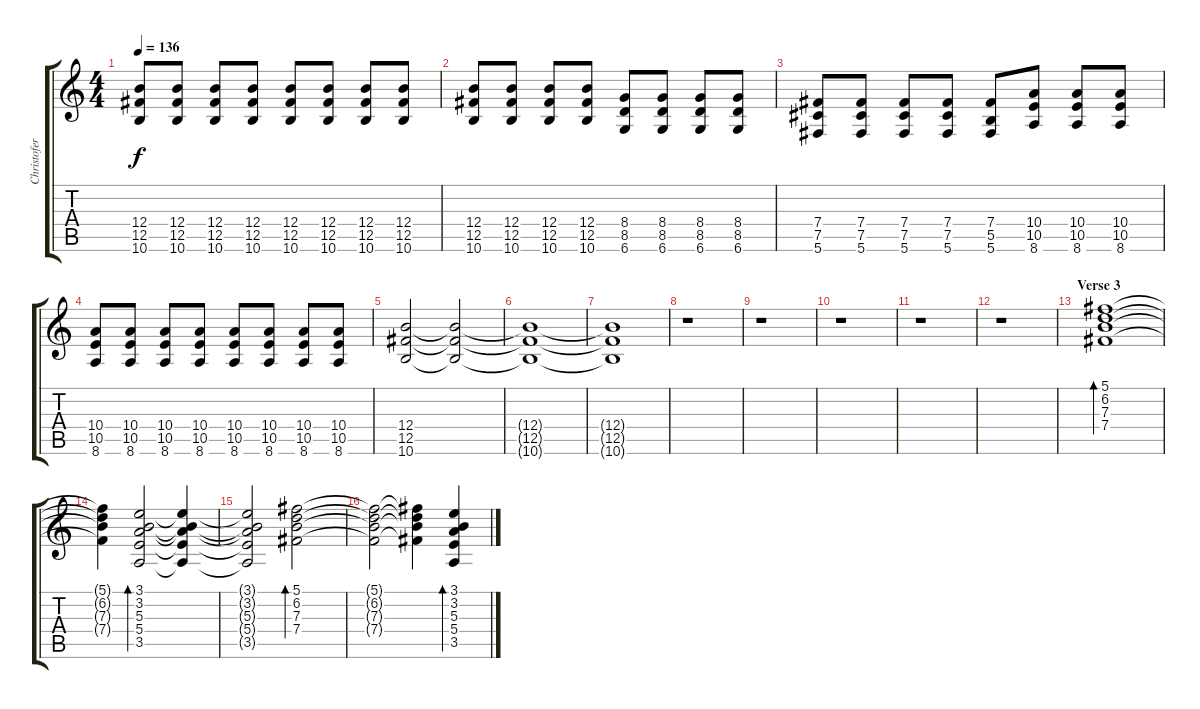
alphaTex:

\track ("Christofer Johnsson" "Christofer") {instrument overdrivenguitar}
\staff {score tabs}
\tuning (Db4 Ab3 E3 B2 Gb2 Db2) {hide}
\ts (4 4)
\tempo 136
\clef g2
\ks c
(12.4 12.5 10.6).8{dy f} (12.4 12.5 10.6).8 (12.4 12.5 10.6).8 (12.4 12.5 10.6).8 (12.4 12.5 10.6).8 (12.4 12.5 10.6).8 (12.4 12.5 10.6).8 (12.4 12.5 10.6).8 |
(12.4 12.5 10.6).8 (12.4 12.5 10.6).8 (12.4 12.5 10.6).8 (12.4 12.5 10.6).8 (8.4 8.5 6.6).8 (8.4 8.5 6.6).8 (8.4 8.5 6.6).8 (8.4 8.5 6.6).8 |
(7.4 7.5 5.6).8 (7.4 7.5 5.6).8 (7.4 7.5 5.6).8 (7.4 7.5 5.6).8 (7.4 5.5 5.6).8 (10.4 10.5 8.6).8 (10.4 10.5 8.6).8 (10.4 10.5 8.6).8 |
(10.4 10.5 8.6).8 (10.4 10.5 8.6).8 (10.4 10.5 8.6).8 (10.4 10.5 8.6).8 (10.4 10.5 8.6).8 (10.4 10.5 8.6).8 (10.4 10.5 8.6).8 (10.4 10.5 8.6).8 |
(12.4 12.5 10.6).2 (12.4{t} 12.5{t} 10.6{t}).2{volume 0} |
(12.4{t} 12.5{t} 10.6{t}).1 |
(12.4{t} 12.5{t} 10.6{t}).1 |
r.1 |
r.1 |
r.1 |
r.1 |
r.1 |
\section ("" "Verse 3")
(5.1 6.2 7.3 7.4).1{bd 60 volume 13 instrument acousticguitarsteel} |
(5.1{t} 6.2{t} 7.3{t} 7.4{t}).4 (3.1 3.2 5.3 5.4 3.5).2{bd 30} (3.1{t} 3.2{t} 5.3{t} 5.4{t} 3.5{t}).4 |
(3.1{t} 3.2{t} 5.3{t} 5.4{t} 3.5{t}).2 (5.1 6.2 7.3 7.4).2{bd 60} |
(5.1{t} 6.2{t} 7.3{t} 7.4{t}).2 (5.1{t} 6.2{t} 7.3{t} 7.4{t}).4 (3.1 3.2 5.3 5.4 3.5).4{bd 30}
